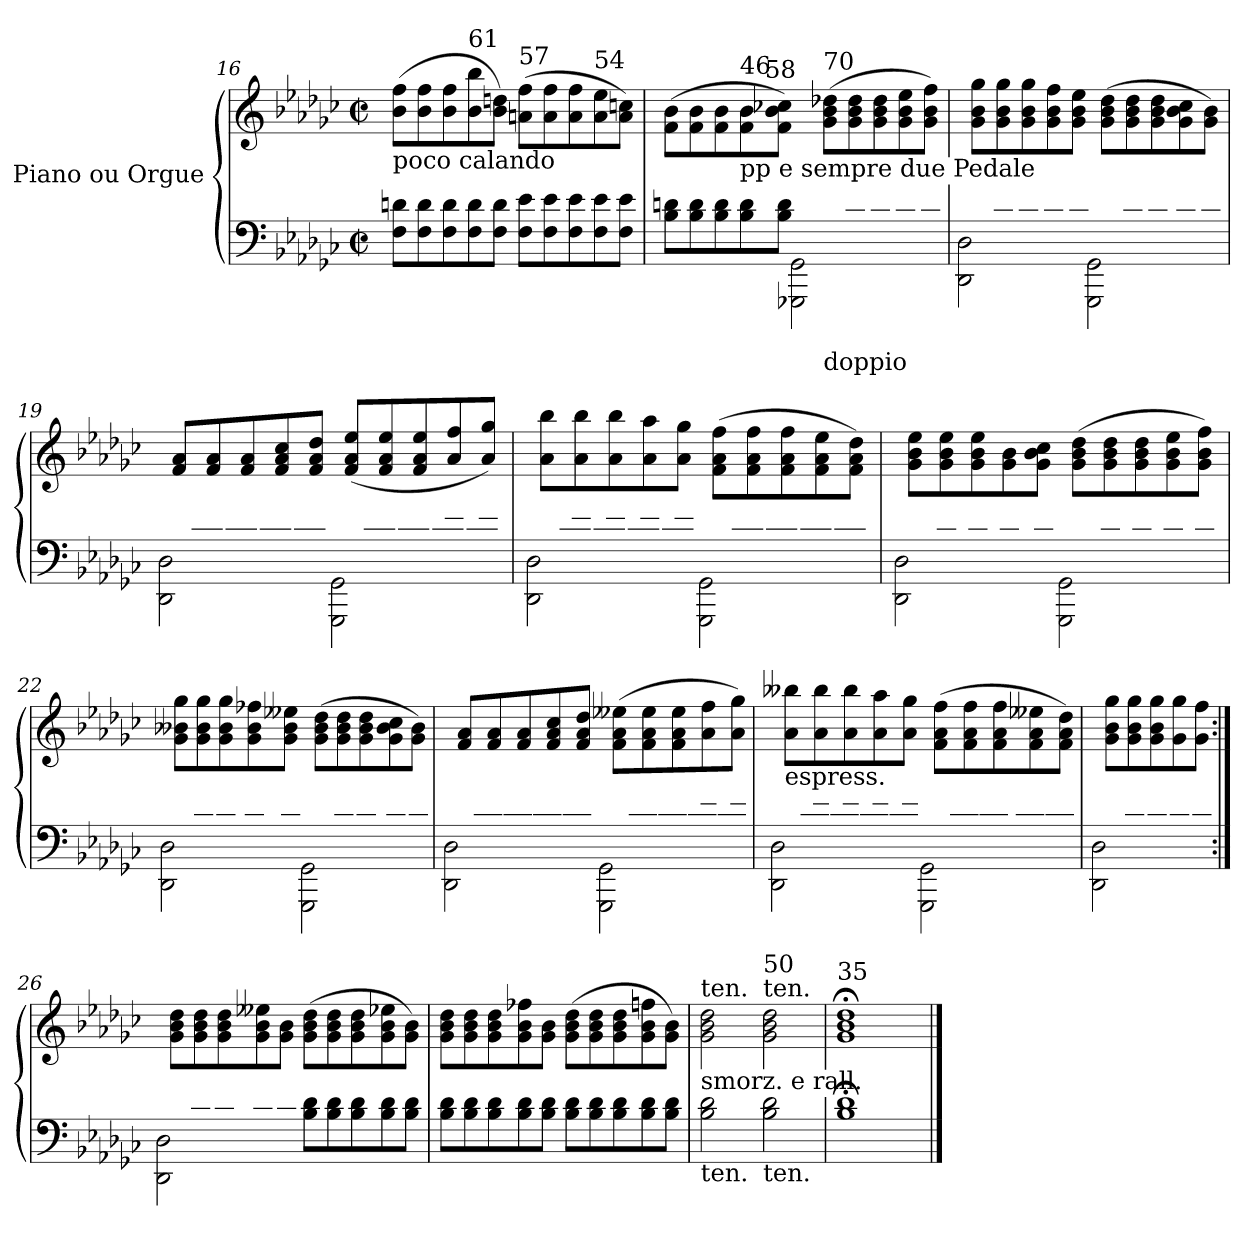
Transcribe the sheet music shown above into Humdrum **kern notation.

**kern	**kern
*part1	*part1
*staff2	*staff1
*I"Piano   ou Orgue	*
!!LO:LB:g=z
*clefF4	*clefG2
*k[b-e-a-d-g-c-]	*k[b-e-a-d-g-c-]
*G-:	*G-:
*M2/2	*M2/2
*met(c|)	*met(c|)
*Xtuplet	*Xtuplet
=16	=16
!	!LO:TX:b:t=poco calando
10F\ 10dn\L	(10b-\ 10ff\L
10F\ 10d\	10b-\ 10ff\
10F\ 10d\	10b-\ 10ff\
!	!LO:TX:a:t=61
10F\ 10d\	10b-\ 10bb-\
10F\ 10d\J	10b-\ 10ddn\J)
!	!LO:TX:a:t=57
10F\ 10e-\L	(10an\ 10ff\L
10F\ 10e-\	10a\ 10ff\
10F\ 10e-\	10a\ 10ff\
!	!LO:TX:a:t=54
10F\ 10e-\	10a\ 10ee-\
10F\ 10e-\J	10a\ 10ccn\J)
=17	=17
*^	*
10B-\ 10dn\L	2ryy	(10f\ 10b-\L
10B-\ 10d\	.	10f\ 10b-\
10B-\ 10d\	.	10f\ 10b-\
!	!	!LO:TX:a:t=46
!	!	!LO:TX:b:t=pp e sempre due Pedale
10B-\ 10d\	.	10f\ 10b-\
!	!	!LO:TX:a:t=58
10B-\ 10d\J	.	10f\ 10b-\ 10cc-X\J)
!	!	!LO:TX:a:t=70
!LO:TX:b:t=doppio	!	!
10GG-X/Lyy	(2GGG-X 2GG-	(10g-\ 10b-\ 10dd-X\L
10B-\ 10d-X\	.	10g-\ 10b-\ 10dd-\
10B-\ 10d-\	.	10g-\ 10b-\ 10dd-\
10B-\ 10d-\	.	10g-\ 10b-\ 10ee-\
10B-\ 10d-\J	.	10g-\ 10b-\ 10ff\J)
=18	=18	=18
10DD-\Lyy	2DD-\ 2D-\	10g-\ 10b-\ 10gg-\L
10B-\ 10d-\	.	10g-\ 10b-\ 10gg-\
10B-\ 10d-\	.	10g-\ 10b-\ 10gg-\
10B-\ 10d-\	.	10g-\ 10b-\ 10ff\
10B-\ 10d-\J	.	10g-\ 10b-\ 10ee-\J)
10GG-/Lyy	(2GGG- 2GG-	(10g-\ 10b-\ 10dd-\L
10B-\ 10d-\	.	10g-\ 10b-\ 10dd-\
10B-\ 10d-\	.	10g-\ 10b-\ 10dd-\
10B-\ 10d-\	.	10g-\ 10b-\ 10cc-\
10B-\ 10d-\J	.	10g-\ 10b-\J)
!!LO:LB:g=z
=19	=19	=19
10DD-\Lyy	2DD-\ 2D-\	10f/ 10a-/L
10c-\ 10d-\	.	10f/ 10a-/
10c-\ 10d-\	.	10f/ 10a-/
10c-\ 10d-\	.	10f/ 10a-/ 10cc-/
10c-\ 10d-\J	.	10f/ 10a-/ 10dd-/J)
10GG-/Lyy	(2GGG- 2GG-	(10f/ 10a-/ 10ee-/L
10c-\ 10d-\	.	10f/ 10a-/ 10ee-/
10c-\ 10d-\	.	10f/ 10a-/ 10ee-/
10c-\ 10d-\ 10f\	.	10a-/ 10ff/
10c-\ 10d-\ 10f\J	.	10a-/ 10gg-/J)
=20	=20	=20
10DD-\Lyy	2DD-\ 2D-\	10a-\ 10bb-\L
10c-\ 10d-\ 10f\	.	10a-\ 10bb-\
10c-\ 10d-\ 10f\	.	10a-\ 10bb-\
10c-\ 10d-\ 10f\	.	10a-\ 10aa-\
10c-\ 10d-\ 10f\J	.	10a-\ 10gg-\J)
10GG-/Lyy	(2GGG- 2GG-	(10f\ 10a-\ 10ff\L
10c-\ 10d-\	.	10f\ 10a-\ 10ff\
10c-\ 10d-\	.	10f\ 10a-\ 10ff\
10c-\ 10d-\	.	10f\ 10a-\ 10ee-\
10c-\ 10d-\J	.	10f\ 10a-\ 10dd-\J)
=21	=21	=21
10DD-\Lyy	2DD-\ 2D-\	10g-\ 10b-\ 10ee-\L
10B-\ 10d-\	.	10g-\ 10b-\ 10ee-\
10B-\ 10d-\	.	10g-\ 10b-\ 10ee-\
10B-\ 10d-\	.	10g-\ 10b-\
10B-\ 10d-\J	.	10g-\ 10b-\ 10cc-\J)
10GG-/Lyy	(2GGG- 2GG-	(10g-\ 10b-\ 10dd-\L
10B-\ 10d-\	.	10g-\ 10b-\ 10dd-\
10B-\ 10d-\	.	10g-\ 10b-\ 10dd-\
10B-\ 10d-\	.	10g-\ 10b-\ 10ee-\
10B-\ 10d-\J	.	10g-\ 10b-\ 10ff\J)
!!LO:LB:g=z
=22	=22	=22
10DD-\Lyy	2DD-\ 2D-\	10g-\ 10b--X\ 10gg-\L
10B--X\ 10d-\	.	10g-\ 10b--\ 10gg-\
10B--\ 10d-\	.	10g-\ 10b--\ 10gg-\
10B--\ 10d-\	.	10g-\ 10b--\ 10ff-X\
10B--\ 10d-\J	.	10g-\ 10b--\ 10ee--X\J)
10GG-/Lyy	(2GGG- 2GG-	(10g-\ 10b--\ 10dd-\L
10B--\ 10d-\	.	10g-\ 10b--\ 10dd-\
10B--\ 10d-\	.	10g-\ 10b--\ 10dd-\
10B--\ 10d-\	.	10g-\ 10b--\ 10cc-\
10B--\ 10d-\J	.	10g-\ 10b--\J)
=23	=23	=23
10DD-\Lyy	2DD-\ 2D-\	10f/ 10a-/L
10c-\ 10d-\	.	10f/ 10a-/
10c-\ 10d-\	.	10f/ 10a-/
10c-\ 10d-\	.	10f/ 10a-/ 10cc-/
10c-\ 10d-\J	.	10f/ 10a-/ 10dd-/J)
10GG-/Lyy	(2GGG- 2GG-	(10f\ 10a-\ 10ee--X\L
10c-\ 10d-\	.	10f\ 10a-\ 10ee--\
10c-\ 10d-\	.	10f\ 10a-\ 10ee--\
10c-\ 10d-\ 10f\	.	10a-\ 10ff\
10c-\ 10d-\ 10f\J	.	10a-\ 10gg-\J)
=24	=24	=24
!	!	!LO:TX:b:t=espress.
10DD-\Lyy	2DD-\ 2D-\	10a-\ 10bb--X\L
10c-\ 10d-\ 10f\	.	10a-\ 10bb--\
10c-\ 10d-\ 10f\	.	10a-\ 10bb--\
10c-\ 10d-\ 10f\	.	10a-\ 10aa-\
10c-\ 10d-\ 10f\J	.	10a-\ 10gg-\J)
10GG-/Lyy	(2GGG- 2GG-	(10f\ 10a-\ 10ff\L
10c-\ 10d-\	.	10f\ 10a-\ 10ff\
10c-\ 10d-\	.	10f\ 10a-\ 10ff\
10c-\ 10d-\	.	10f\ 10a-\ 10ee--X\
10c-\ 10d-\J	.	10f\ 10a-\ 10dd-\J)
!!LO:LB:g=z
=25	=25	=25
10DD-\Lyy	(>2DD-\ 2D-\	10g-\ 10b-\ 10gg-\L
10B-\ 10d-\	.	10g-\ 10b-\ 10gg-\
10B-\ 10d-\	.	10g-\ 10b-\ 10gg-\
10B-\ 10d-\	.	10g-\ 10gg-\
10B-\ 10d-\J	.	10g-\ 10ff\J)
=26:|!	=26:|!	=26:|!
10DD-\Lyy	(>2DD-\ 2D-\	10g-\ 10b-\ 10dd-\L
10B-\ 10d-\	.	10g-\ 10b-\ 10dd-\
10B-\ 10d-\	.	10g-\ 10b-\ 10dd-\
10B-\ 10d-\	.	10g-\ 10b-\ 10ee--X\
10B-\ 10d-\J	.	10g-\ 10b-\J)
10B-\ 10d-\L	2ryy	(10g-\ 10b-\ 10dd-\L
10B-\ 10d-\	.	10g-\ 10b-\ 10dd-\
10B-\ 10d-\	.	10g-\ 10b-\ 10dd-\
10B-\ 10d-\	.	10g-\ 10b-\ 10ee-X\
10B-\ 10d-\J	.	10g-\ 10b-\J)
*v	*v	*
=27	=27
10B-\ 10d-\L	10g-\ 10b-\ 10dd-\L
10B-\ 10d-\	10g-\ 10b-\ 10dd-\
10B-\ 10d-\	10g-\ 10b-\ 10dd-\
10B-\ 10d-\	10g-\ 10b-\ 10ff-X\
10B-\ 10d-\J	10g-\ 10b-\J)
10B-\ 10d-\L	(10g-\ 10b-\ 10dd-\L
10B-\ 10d-\	10g-\ 10b-\ 10dd-\
10B-\ 10d-\	10g-\ 10b-\ 10dd-\
10B-\ 10d-\	10g-\ 10b-\ 10ffn\
10B-\ 10d-\J	10g-\ 10b-\J)
=28	=28
!	!LO:TX:a:t=ten.
!	!LO:TX:b:t=smorz. e rall.
!LO:TX:b:t=ten.	!
2B-\ 2d-\	2g-\ 2b-\ 2dd-\
!	!LO:TX:a:t=ten.
!	!LO:TX:a:t=50
!LO:TX:b:t=ten.	!
2B-\ 2d-\	2g-\ 2b-\ 2dd-\
=29	=29
!	!LO:TX:a:t=35
1B-; 1d-;	1g-;< 1b-;< 1dd-;<
==	==
*-	*-
